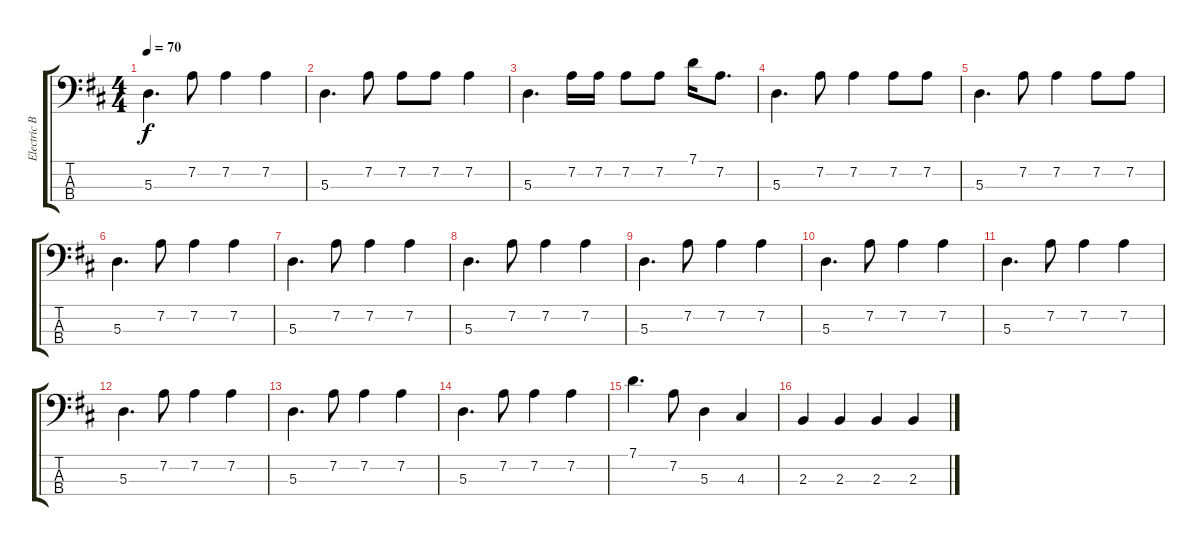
\track ("Electric Bass" "Electric B") {instrument electricbassfinger}
\staff {score tabs}
\tuning (G2 D2 A1 E1) {hide}
\ts (4 4)
\tempo 70
\clef f4
\ks d
5.3.4{d dy f} 7.2.8 7.2.4 7.2.4 |
5.3.4{d} 7.2.8 7.2.8 7.2.8 7.2.4 |
5.3.4{d} 7.2.16 7.2.16 7.2.8 7.2.8 7.1.16 7.2.8{d} |
5.3.4{d} 7.2.8 7.2.4 7.2.8 7.2.8 |
5.3.4{d} 7.2.8 7.2.4 7.2.8 7.2.8 |
5.3.4{d} 7.2.8 7.2.4 7.2.4 |
5.3.4{d} 7.2.8 7.2.4 7.2.4 |
5.3.4{d} 7.2.8 7.2.4 7.2.4 |
5.3.4{d} 7.2.8 7.2.4 7.2.4 |
5.3.4{d} 7.2.8 7.2.4 7.2.4 |
5.3.4{d} 7.2.8 7.2.4 7.2.4 |
5.3.4{d} 7.2.8 7.2.4 7.2.4 |
5.3.4{d} 7.2.8 7.2.4 7.2.4 |
5.3.4{d} 7.2.8 7.2.4 7.2.4 |
7.1.4{d} 7.2.8 5.3.4 4.3.4 |
2.3.4 2.3.4 2.3.4 2.3.4
